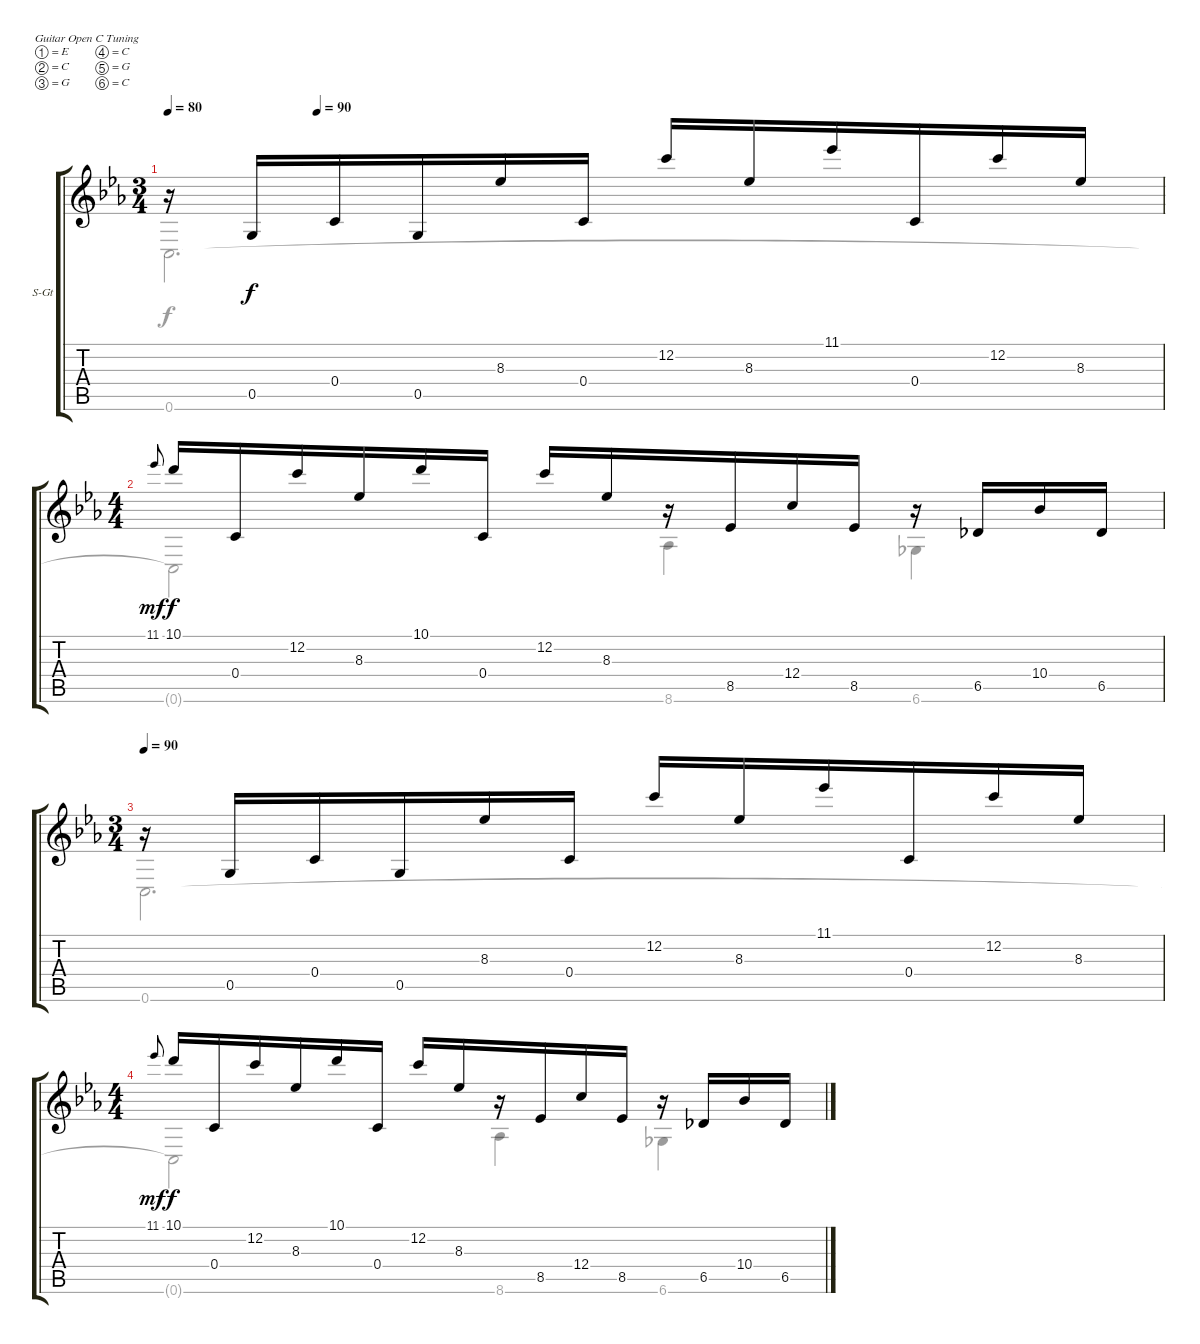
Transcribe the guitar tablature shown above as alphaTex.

\bracketExtendMode groupsimilarinstruments
\firstSystemTrackNameOrientation horizontal
\otherSystemsTrackNameOrientation horizontal
\track ("Track 1" "S-Gt") {instrument acousticguitarsteel}
\staff {score tabs}
\tuning (E4 C4 G3 C3 G2 C2)
\voice
\ts (3 4)
\beaming (8 3 3 3 3)
\tempo 80
\tempo (90 0.15)
\clef g2
\ks cminor
r.16{dy mf} 0.5.16{dy f} 0.4.16 0.5.16 8.3.16 0.4.16 12.2.16 8.3.16 11.1.16 0.4.16 12.2.16 8.3.16 |
\ts (4 4)
\beaming (8 3 3 3 3)
11.1.8{gr onbeat dy mf} 10.1.16{dy f} 0.4.16 12.2.16 8.3.16 10.1.16 0.4.16 12.2.16 8.3.16 r.16 8.5.16 12.4.16 8.5.16 r.16 6.5.16 10.4.16 6.5.16 |
\ts (3 4)
\beaming (8 3 3 3 3)
\tempo 90
r.16 0.5.16 0.4.16 0.5.16 8.3.16 0.4.16 12.2.16 8.3.16 11.1.16 0.4.16 12.2.16 8.3.16 |
\ts (4 4)
\beaming (8 3 3 3 3)
11.1.8{gr onbeat dy mf} 10.1.16{dy f} 0.4.16 12.2.16 8.3.16 10.1.16 0.4.16 12.2.16 8.3.16 r.16 8.5.16 12.4.16 8.5.16 r.16 6.5.16 10.4.16 6.5.16
\voice
\clef g2
\ottava regular
\simile none
\ks cminor
0.6.2{d dy f} |
0.6{t}.2 8.6.4 6.6.4 |
0.6.2{d} |
0.6{t}.2 8.6.4 6.6.4
